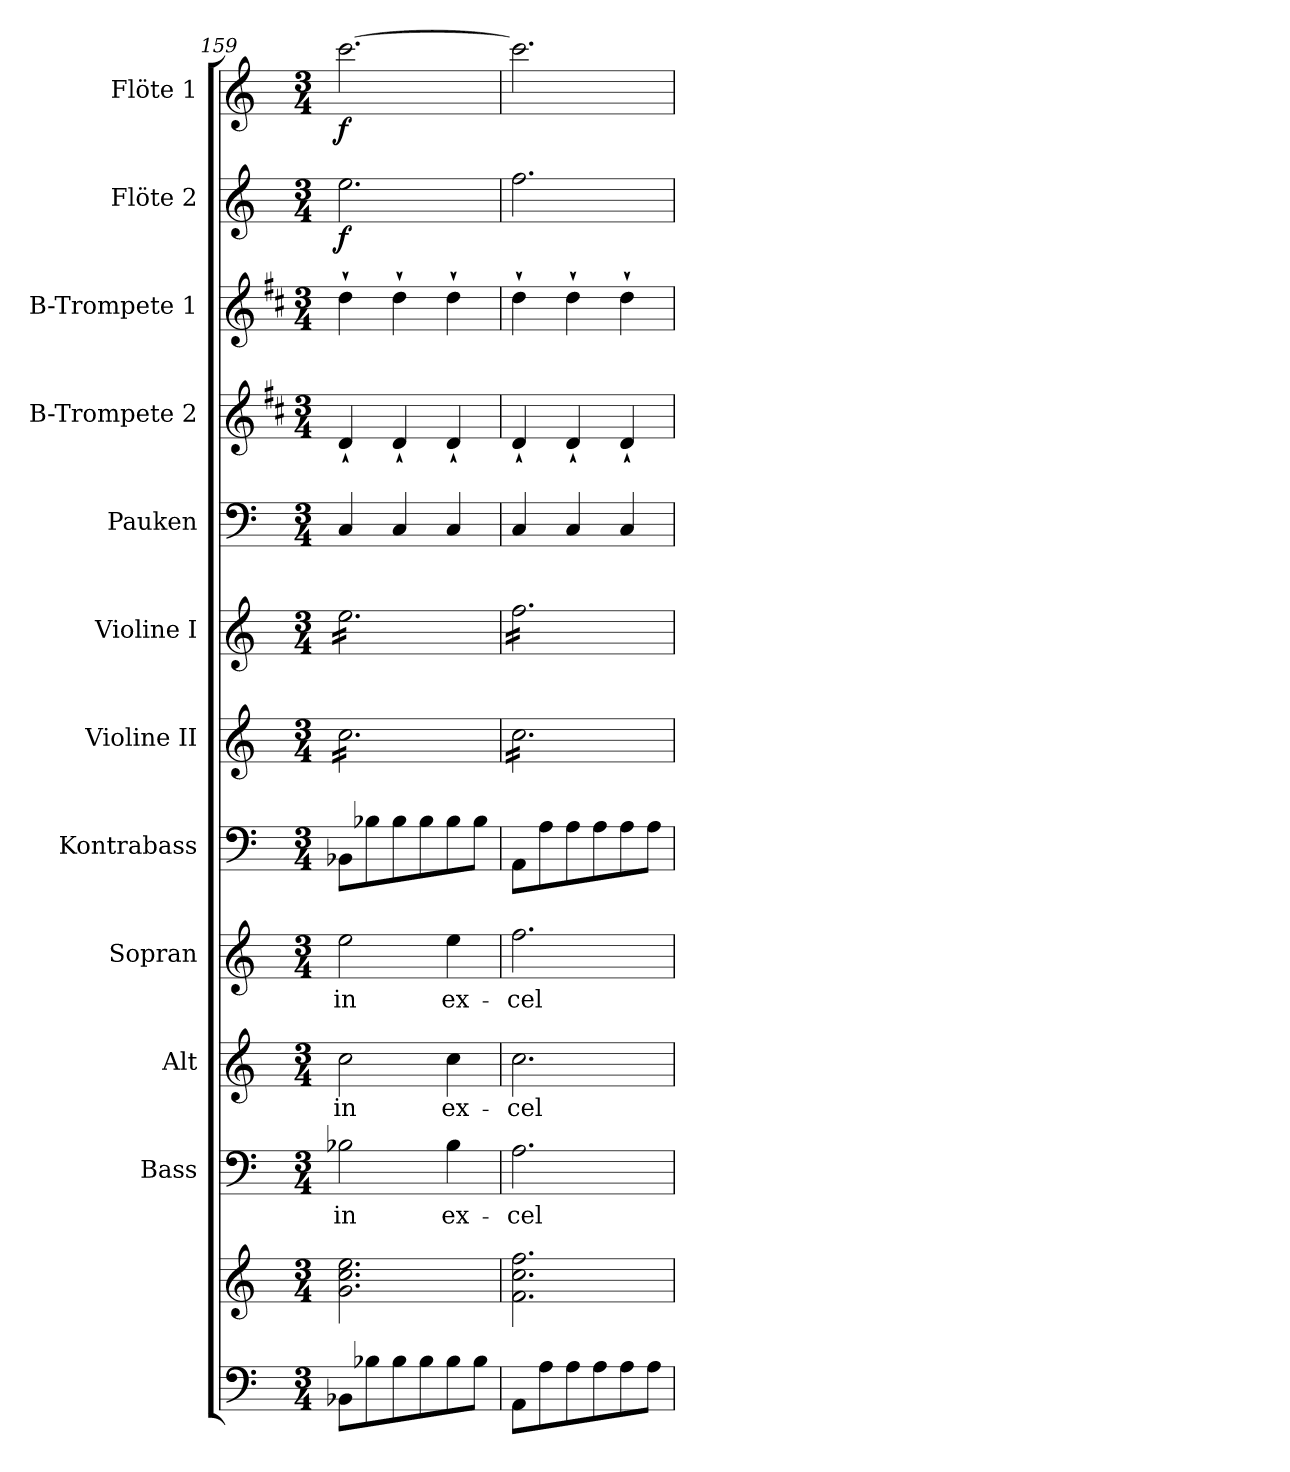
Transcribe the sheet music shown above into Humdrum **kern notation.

**kern	**kern	**kern	**text	**kern	**text	**kern	**text	**kern	**kern	**kern	**kern	**kern	**kern	**kern	**dynam	**kern	**dynam
*part12	*part12	*part11	*part11	*part10	*part10	*part9	*part9	*part8	*part7	*part6	*part5	*part4	*part3	*part2	*part2	*part1	*part1
*staff13	*staff12	*staff11	*staff11	*staff10	*staff10	*staff9	*staff9	*staff8	*staff7	*staff6	*staff5	*staff4	*staff3	*staff2	*staff2	*staff1	*staff1
*	*	*I"Bass	*	*I"Alt	*	*I"Sopran	*	*I"Kontrabass	*I"Violine II	*I"Violine I	*I"Pauken	*I"B-Trompete 2	*I"B-Trompete 1	*I"Flöte 2	*	*I"Flöte 1	*
*	*	*I'B.	*	*I'A.	*	*I'S.	*	*I'Kb.	*I'Vl. II	*I'Vl. I	*I'Pk.	*I'B Trp. 2	*I'B Trp. 1	*I'Fl. 2	*	*I'Fl. 1	*
*clefF4	*clefG2	*clefF4	*	*clefG2	*	*clefG2	*	*clefF4	*clefG2	*clefG2	*clefF4	*clefG2	*clefG2	*clefG2	*	*clefG2	*
*	*	*	*	*	*	*	*	*ITrd7c12	*	*	*	*ITrd1c2	*ITrd1c2	*	*	*	*
*k[]	*k[]	*k[]	*	*k[]	*	*k[]	*	*k[]	*k[]	*k[]	*k[]	*k[]	*k[]	*k[]	*	*k[]	*
*C:	*C:	*C:	*	*C:	*	*C:	*	*C:	*C:	*C:	*C:	*C:	*C:	*C:	*	*C:	*
*M3/4	*M3/4	*M3/4	*	*M3/4	*	*M3/4	*	*M3/4	*M3/4	*M3/4	*M3/4	*M3/4	*M3/4	*M3/4	*	*M3/4	*
=159	=159	=159	=159	=159	=159	=159	=159	=159	=159	=159	=159	=159	=159	=159	=159	=159	=159
!	!	!	!LO:LY:b	!	!LO:LY:b	!	!LO:LY:b	!	!	!	!	!	!	!	!LO:DY:b	!	!LO:DY:b
*	*	*	*	*	*	*	*	*	*tremolo	*	*	*	*	*	*	*	*
*	*	*	*	*	*	*	*	*	*	*tremolo	*	*	*	*	*	*	*
8BB-X\L	2.g\ 2.cc\ 2.ee\	2B-X\	in	2cc\	in	2ee\	in	8BBB-X\L	16cc\LL	16ee\LL	4C/	4c`</	4cc`>\	2.ee\	f	[2.ccc\	f
.	.	.	.	.	.	.	.	.	16cc\	16ee\	.	.	.	.	.	.	.
8B-X\	.	.	.	.	.	.	.	8BB-X\	16cc\	16ee\	.	.	.	.	.	.	.
.	.	.	.	.	.	.	.	.	16cc\	16ee\	.	.	.	.	.	.	.
8B-\	.	.	.	.	.	.	.	8BB-\	16cc\	16ee\	4C/	4c`</	4cc`>\	.	.	.	.
.	.	.	.	.	.	.	.	.	16cc\	16ee\	.	.	.	.	.	.	.
8B-\	.	.	.	.	.	.	.	8BB-\	16cc\	16ee\	.	.	.	.	.	.	.
.	.	.	.	.	.	.	.	.	16cc\	16ee\	.	.	.	.	.	.	.
!	!	!	!LO:LY:b	!	!LO:LY:b	!	!LO:LY:b	!	!	!	!	!	!	!	!	!	!
8B-\	.	4B-\	ex-	4cc\	ex-	4ee\	ex-	8BB-\	16cc\	16ee\	4C/	4c`</	4cc`>\	.	.	.	.
.	.	.	.	.	.	.	.	.	16cc\	16ee\	.	.	.	.	.	.	.
8B-\J	.	.	.	.	.	.	.	8BB-\J	16cc\	16ee\	.	.	.	.	.	.	.
.	.	.	.	.	.	.	.	.	16cc\JJ	16ee\JJ	.	.	.	.	.	.	.
=160	=160	=160	=160	=160	=160	=160	=160	=160	=160	=160	=160	=160	=160	=160	=160	=160	=160
!	!	!	!LO:LY:b	!	!LO:LY:b	!	!LO:LY:b	!	!	!	!	!	!	!	!	!	!
8AA\L	2.f\ 2.cc\ 2.ff\	2.A\	-cel-	2.cc\	-cel-	2.ff\	-cel-	8AAA\L	16cc\LL	16ff\LL	4C/	4c`</	4cc`>\	2.ff\	.	2.ccc\]	.
.	.	.	.	.	.	.	.	.	16cc\	16ff\	.	.	.	.	.	.	.
8A\	.	.	.	.	.	.	.	8AA\	16cc\	16ff\	.	.	.	.	.	.	.
.	.	.	.	.	.	.	.	.	16cc\	16ff\	.	.	.	.	.	.	.
8A\	.	.	.	.	.	.	.	8AA\	16cc\	16ff\	4C/	4c`</	4cc`>\	.	.	.	.
.	.	.	.	.	.	.	.	.	16cc\	16ff\	.	.	.	.	.	.	.
8A\	.	.	.	.	.	.	.	8AA\	16cc\	16ff\	.	.	.	.	.	.	.
.	.	.	.	.	.	.	.	.	16cc\	16ff\	.	.	.	.	.	.	.
8A\	.	.	.	.	.	.	.	8AA\	16cc\	16ff\	4C/	4c`</	4cc`>\	.	.	.	.
.	.	.	.	.	.	.	.	.	16cc\	16ff\	.	.	.	.	.	.	.
8A\J	.	.	.	.	.	.	.	8AA\J	16cc\	16ff\	.	.	.	.	.	.	.
.	.	.	.	.	.	.	.	.	16cc\JJ	16ff\JJ	.	.	.	.	.	.	.
*	*	*	*	*	*	*	*	*	*	*Xtremolo	*	*	*	*	*	*	*
*	*	*	*	*	*	*	*	*	*Xtremolo	*	*	*	*	*	*	*	*
=	=	=	=	=	=	=	=	=	=	=	=	=	=	=	=	=	=
*-	*-	*-	*-	*-	*-	*-	*-	*-	*-	*-	*-	*-	*-	*-	*-	*-	*-
